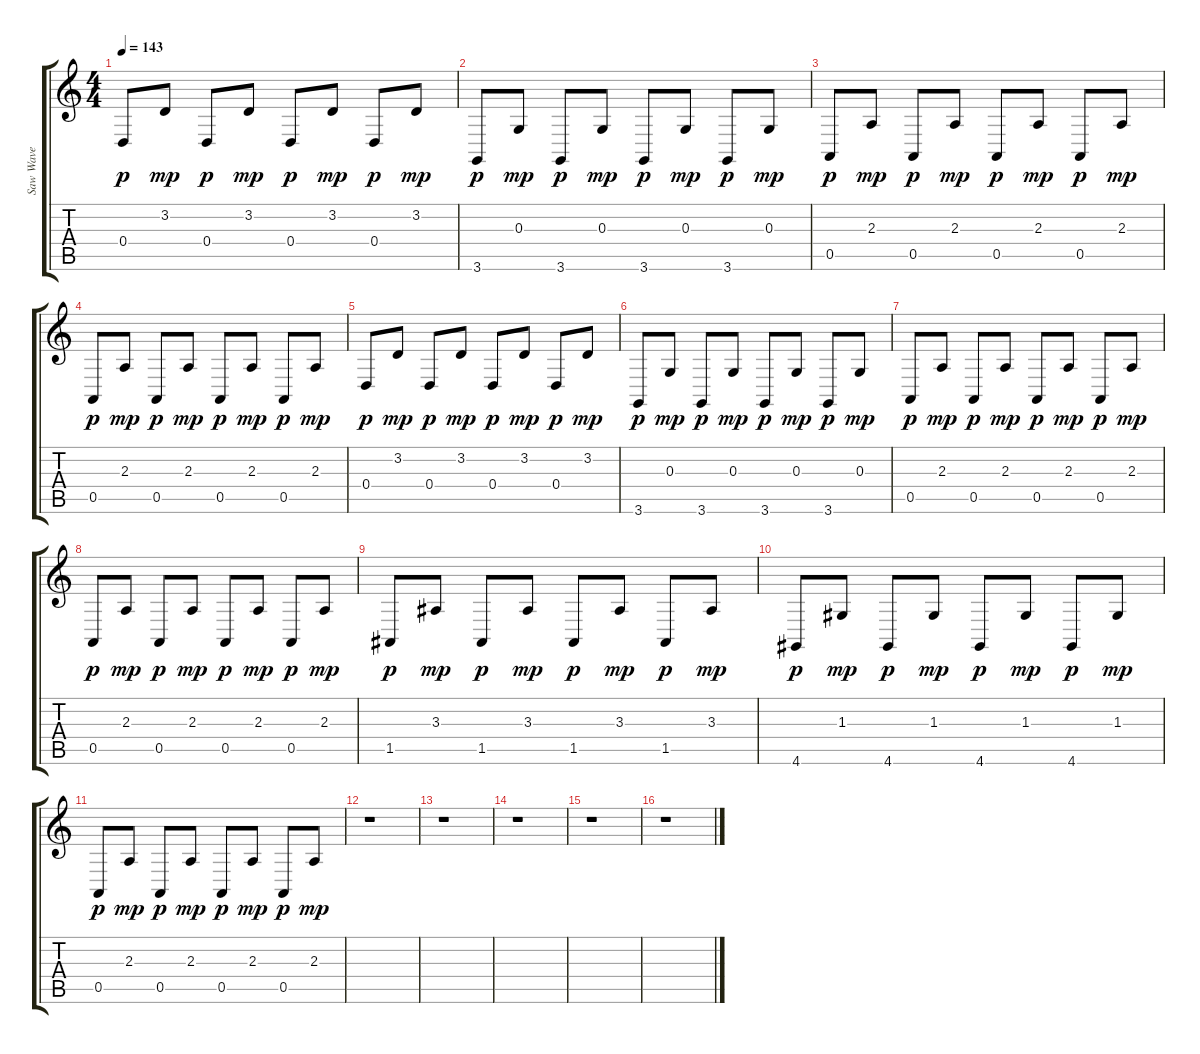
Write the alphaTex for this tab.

\track ("Saw Wave " "Saw Wave ") {instrument lead2sawtooth}
\staff {score tabs}
\tuning (E4 B3 G3 D3 A2 E2) {hide}
\ts (4 4)
\tempo 143
\clef g2
\ks c
0.4.8{dy p} 3.2.8{dy mp} 0.4.8{dy p} 3.2.8{dy mp} 0.4.8{dy p} 3.2.8{dy mp} 0.4.8{dy p} 3.2.8{dy mp} |
3.6.8{dy p} 0.3.8{dy mp} 3.6.8{dy p} 0.3.8{dy mp} 3.6.8{dy p} 0.3.8{dy mp} 3.6.8{dy p} 0.3.8{dy mp} |
0.5.8{dy p} 2.3.8{dy mp} 0.5.8{dy p} 2.3.8{dy mp} 0.5.8{dy p} 2.3.8{dy mp} 0.5.8{dy p} 2.3.8{dy mp} |
0.5.8{dy p} 2.3.8{dy mp} 0.5.8{dy p} 2.3.8{dy mp} 0.5.8{dy p} 2.3.8{dy mp} 0.5.8{dy p} 2.3.8{dy mp} |
0.4.8{dy p} 3.2.8{dy mp} 0.4.8{dy p} 3.2.8{dy mp} 0.4.8{dy p} 3.2.8{dy mp} 0.4.8{dy p} 3.2.8{dy mp} |
3.6.8{dy p} 0.3.8{dy mp} 3.6.8{dy p} 0.3.8{dy mp} 3.6.8{dy p} 0.3.8{dy mp} 3.6.8{dy p} 0.3.8{dy mp} |
0.5.8{dy p} 2.3.8{dy mp} 0.5.8{dy p} 2.3.8{dy mp} 0.5.8{dy p} 2.3.8{dy mp} 0.5.8{dy p} 2.3.8{dy mp} |
0.5.8{dy p} 2.3.8{dy mp} 0.5.8{dy p} 2.3.8{dy mp} 0.5.8{dy p} 2.3.8{dy mp} 0.5.8{dy p} 2.3.8{dy mp} |
1.5.8{dy p} 3.3.8{dy mp} 1.5.8{dy p} 3.3.8{dy mp} 1.5.8{dy p} 3.3.8{dy mp} 1.5.8{dy p} 3.3.8{dy mp} |
4.6.8{dy p} 1.3.8{dy mp} 4.6.8{dy p} 1.3.8{dy mp} 4.6.8{dy p} 1.3.8{dy mp} 4.6.8{dy p} 1.3.8{dy mp} |
0.5.8{dy p} 2.3.8{dy mp} 0.5.8{dy p} 2.3.8{dy mp} 0.5.8{dy p} 2.3.8{dy mp} 0.5.8{dy p} 2.3.8{dy mp} |
r.1 |
r.1 |
r.1 |
r.1 |
r.1
